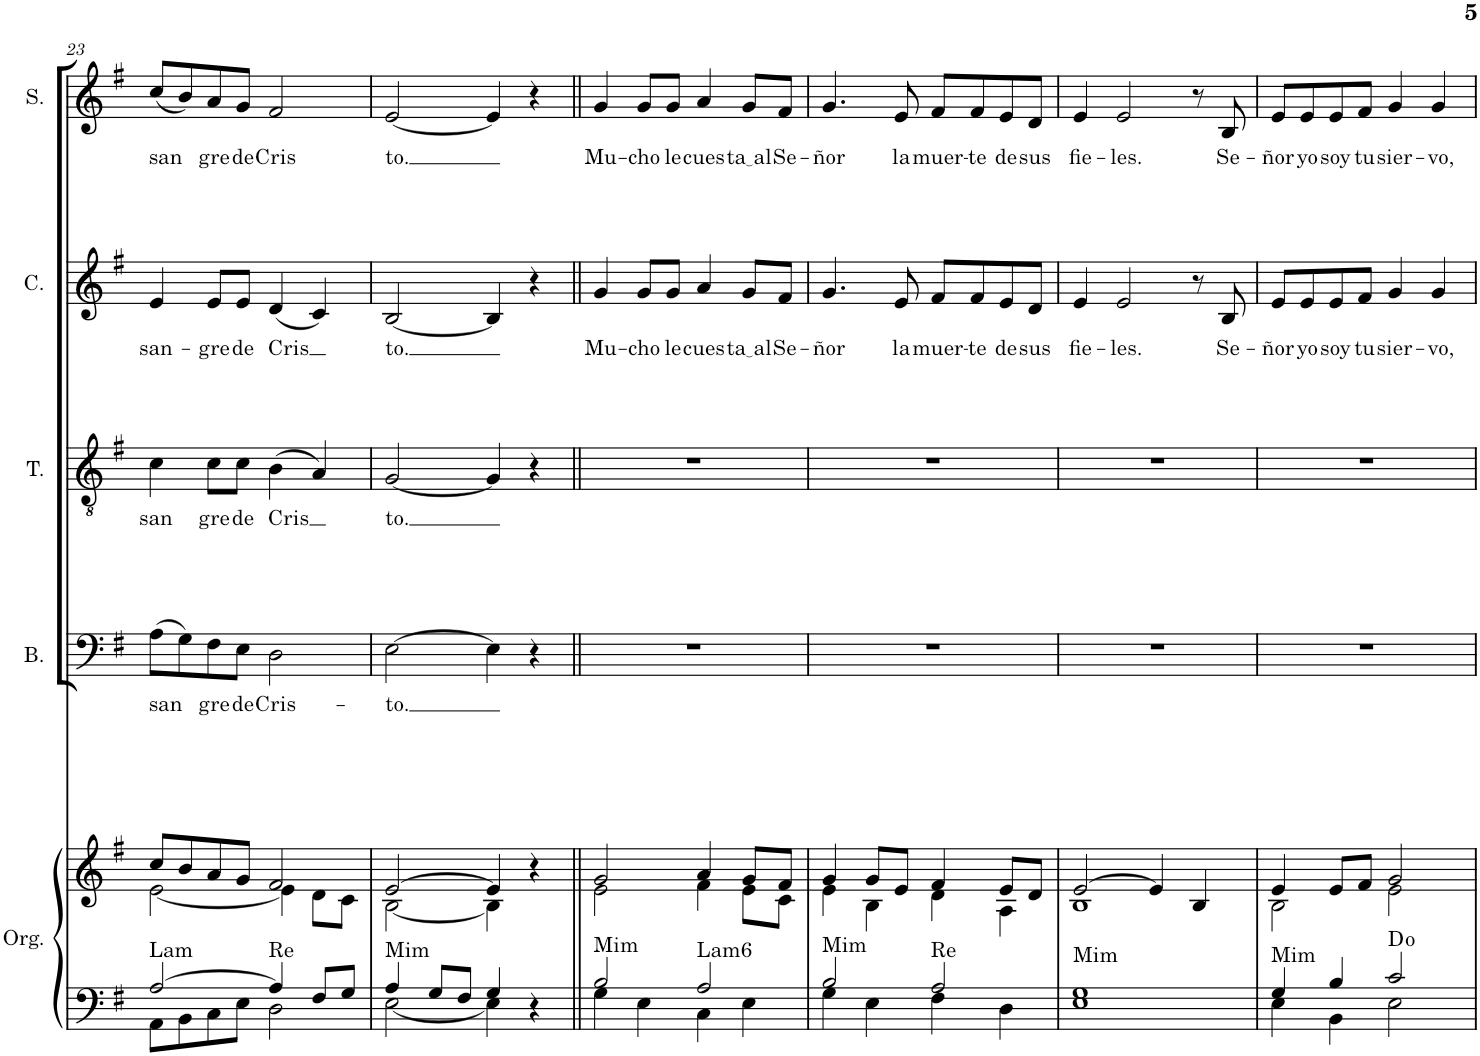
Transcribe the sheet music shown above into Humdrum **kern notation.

**kern	**kern	**harte	**kern	**text	**kern	**text	**kern	**text	**kern	**text
*part5	*part5	*part5	*part4	*part4	*part3	*part3	*part2	*part2	*part1	*part1
*staff6	*staff5	*	*staff4	*staff4	*staff3	*staff3	*staff2	*staff2	*staff1	*staff1
*I"Órgano	*	*	*I"Bajo	*	*I"Tenor	*	*I"Contralto	*	*I"Soprano	*
*	*	*	*I'B.	*	*I'T.	*	*I'C.	*	*I'S.	*
!!LO:PB:g=z
*clefF4	*clefG2	*	*clefF4	*	*clefGv2	*	*clefG2	*	*clefG2	*
*k[f#]	*k[f#]	*	*k[f#]	*	*k[f#]	*	*k[f#]	*	*k[f#]	*
*M4/4	*M4/4	*	*M4/4	*	*M4/4	*	*M4/4	*	*M4/4	*
*met(c)	*met(c)	*	*met(c)	*	*met(c)	*	*met(c)	*	*met(c)	*
=23	=23	=23	=23	=23	=23	=23	=23	=23	=23	=23
*^	*^	*	*	*	*	*	*	*	*	*
!	!	!	!	!LO:H:kt=Lam	!	!LO:LY:b	!	!LO:LY:b	!	!LO:LY:b	!	!LO:LY:b
[2A/	8AA\L	8cc/L	[2e\	N	(8A\L	san	4c\	san	4e/	san-	(8cc/L	san
.	8BB\	8b/	.	.	8G\)	.	.	.	.	.	8b/)	.
!	!	!	!	!	!	!LO:LY:b	!	!LO:LY:b	!	!LO:LY:b	!	!LO:LY:b
.	8C\	8a/	.	.	8F#\	gre	8c\L	gre	8e/L	-gre	8a/	gre
!	!	!	!	!	!	!LO:LY:b	!	!LO:LY:b	!	!LO:LY:b	!	!LO:LY:b
.	8E\J	8g/J	.	.	8E\J	de	8c\J	de	8e/J	de	8g/J	de
!	!	!	!	!LO:H:kt=Re	!	!LO:LY:b	!	!LO:LY:b	!	!LO:LY:b	!	!LO:LY:b
4A/]	2D\	2f#/	4e\]	N	2D\	Cris-	(4B\	Cris	(4d/	Cris	2f#/	Cris
8F#/L	.	.	8d\L	.	.	.	4A/)	.	4c/)	.	.	.
8G/J	.	.	8c\J	.	.	.	.	.	.	.	.	.
=24	=24	=24	=24	=24	=24	=24	=24	=24	=24	=24	=24	=24
!	!	!	!	!LO:H:kt=Mim	!	!LO:LY:b	!	!LO:LY:b	!	!LO:LY:b	!	!LO:LY:b
4A/	[2E\	[2e/	[2B\	N	[2E\	-to.	[2G/	to.	[2B/	to.	[2e/	-to.
8G/L	.	.	.	.	.	.	.	.	.	.	.	.
8F#/J	.	.	.	.	.	.	.	.	.	.	.	.
4G/	4E\]	4e/]	4B\]	.	4E\]	.	4G/]	.	4B/]	.	4e/]	.
4r	4ryy	4r	4ryy	.	4r	.	4r	.	4r	.	4r	.
=25||	=25||	=25||	=25||	=25||	=25||	=25||	=25||	=25||	=25||	=25||	=25||	=25||
!	!	!	!	!LO:H:kt=Mim	!	!	!	!	!	!LO:LY:b	!	!LO:LY:b
2B/	4G\	2g/	2e\	N	1r	.	1r	.	4g/	Mu-	4g/	Mu-
!	!	!	!	!	!	!	!	!	!	!LO:LY:b	!	!LO:LY:b
.	4E\	.	.	.	.	.	.	.	8g/L	-cho	8g/L	-cho
!	!	!	!	!	!	!	!	!	!	!LO:LY:b	!	!LO:LY:b
.	.	.	.	.	.	.	.	.	8g/J	le	8g/J	le
!	!	!	!	!LO:H:kt=Lam6	!	!	!	!	!	!LO:LY:b	!	!LO:LY:b
2A/	4C\	4a/	4f#\	N	.	.	.	.	4a/	cues	4a/	cues
!	!	!	!	!	!	!	!	!	!	!LO:LY:b	!	!LO:LY:b
.	4E\	8g/L	8e\L	.	.	.	.	.	8g/L	ta al	8g/L	ta al
!	!	!	!	!	!	!	!	!	!	!LO:LY:b	!	!LO:LY:b
.	.	8f#/J	8c\J	.	.	.	.	.	8f#/J	Se-	8f#/J	Se-
=26	=26	=26	=26	=26	=26	=26	=26	=26	=26	=26	=26	=26
!	!	!	!	!LO:H:kt=Mim	!	!	!	!	!	!LO:LY:b	!	!LO:LY:b
2B/	4G\	4g/	4e\	N	1r	.	1r	.	4.g/	-ñor	4.g/	-ñor
.	4E\	8g/L	4B\	.	.	.	.	.	.	.	.	.
!	!	!	!	!	!	!	!	!	!	!LO:LY:b	!	!LO:LY:b
.	.	8e/J	.	.	.	.	.	.	8e/	la	8e/	la
!	!	!	!	!LO:H:kt=Re	!	!	!	!	!	!LO:LY:b	!	!LO:LY:b
2A/	4F#\	4f#/	4d\	N	.	.	.	.	8f#/L	muer-	8f#/L	muer-
!	!	!	!	!	!	!	!	!	!	!LO:LY:b	!	!LO:LY:b
.	.	.	.	.	.	.	.	.	8f#/	-te	8f#/	-te
!	!	!	!	!	!	!	!	!	!	!LO:LY:b	!	!LO:LY:b
.	4D\	8e/L	4A\	.	.	.	.	.	8e/	de	8e/	de
!	!	!	!	!	!	!	!	!	!	!LO:LY:b	!	!LO:LY:b
.	.	8d/J	.	.	.	.	.	.	8d/J	sus	8d/J	sus
=27	=27	=27	=27	=27	=27	=27	=27	=27	=27	=27	=27	=27
!	!	!	!	!LO:H:kt=Mim	!	!	!	!	!	!LO:LY:b	!	!LO:LY:b
1G	1E	[2e/	1B	N	1r	.	1r	.	4e/	fie-	4e/	fie-
!	!	!	!	!	!	!	!	!	!	!LO:LY:b	!	!LO:LY:b
.	.	.	.	.	.	.	.	.	2e/	-les.	2e/	-les.
.	.	4e/]	.	.	.	.	.	.	.	.	.	.
.	.	4B/	.	.	.	.	.	.	8r	.	8r	.
!	!	!	!	!	!	!	!	!	!	!LO:LY:b	!	!LO:LY:b
.	.	.	.	.	.	.	.	.	8B/	Se-	8B/	Se-
=28	=28	=28	=28	=28	=28	=28	=28	=28	=28	=28	=28	=28
!	!	!	!	!LO:H:kt=Mim	!	!	!	!	!	!LO:LY:b	!	!LO:LY:b
4G/	4E\	4e/	2B\	N	1r	.	1r	.	8e/L	-ñor	8e/L	-ñor
!	!	!	!	!	!	!	!	!	!	!LO:LY:b	!	!LO:LY:b
.	.	.	.	.	.	.	.	.	8e/	yo	8e/	yo
!	!	!	!	!	!	!	!	!	!	!LO:LY:b	!	!LO:LY:b
4B/	4BB\	8e/L	.	.	.	.	.	.	8e/	soy	8e/	soy
!	!	!	!	!	!	!	!	!	!	!LO:LY:b	!	!LO:LY:b
.	.	8f#/J	.	.	.	.	.	.	8f#/J	tu	8f#/J	tu
!	!	!	!	!	!	!	!	!	!	!LO:LY:b	!	!LO:LY:b
2c/	2E\	2g/	2e\	D:dim	.	.	.	.	4g/	sier-	4g/	sier-
!	!	!	!	!	!	!	!	!	!	!LO:LY:b	!	!LO:LY:b
.	.	.	.	.	.	.	.	.	4g/	-vo,	4g/	-vo,
*v	*v	*	*	*	*	*	*	*	*	*	*	*
*	*v	*v	*	*	*	*	*	*	*	*	*
=	=	=	=	=	=	=	=	=	=	=
*-	*-	*-	*-	*-	*-	*-	*-	*-	*-	*-
